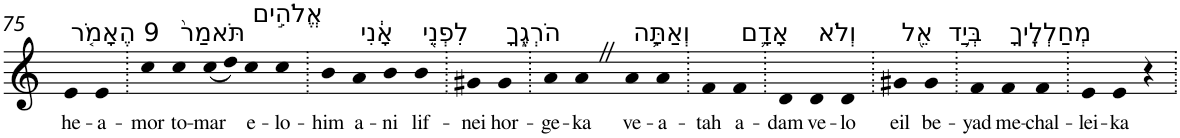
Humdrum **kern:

**kern	**text
*part1	*part1
*staff1	*staff1
*I"Piano	*
*I'Pno	*
!!LO:PB:g=z
*clefG2	*
*k[]	*
=75	=75
!LO:TX:a:t=9 הֶאָמֹ֤ר	!
!	!LO:LY:b
4e	he-
!	!LO:LY:b
4e	-a-
=76.	=76.
!	!LO:LY:b
4cc	-mor
!LO:TX:a:t=תֹּאמַר֙	!
!	!LO:LY:b
4cc	to-
!	!LO:LY:b
(<8cc	-mar
8dd)	.
!LO:TX:a:t=אֱלֹהִ֣ים	!
!	!LO:LY:b
4cc	e-
!	!LO:LY:b
4cc	-lo-
=77.	=77.
!	!LO:LY:b
4b	-him
!LO:TX:a:t=אָ֔נִי	!
!	!LO:LY:b
4a	a-
!	!LO:LY:b
4b	-ni
!LO:TX:a:t=לִפְנֵ֖י	!
!	!LO:LY:b
4b	lif-
=78.	=78.
!	!LO:LY:b
4g#X	-nei
!LO:TX:a:t=הֹרְגֶ֑ךָ	!
!	!LO:LY:b
4g#	hor-
=79.	=79.
!	!LO:LY:b
4a	-ge-
!	!LO:LY:b
4aZ	-ka
!LO:TX:a:t=וְאַתָּ֥ה	!
!	!LO:LY:b
4a	ve-
!	!LO:LY:b
4a	-a-
=80.	=80.
!	!LO:LY:b
4f	-tah
!LO:TX:a:t=אָדָ֛ם	!
!	!LO:LY:b
4f	a-
=81.	=81.
!	!LO:LY:b
4d	-dam
!LO:TX:a:t=וְלֹא	!
!	!LO:LY:b
4d	ve-
!	!LO:LY:b
4d	-lo
=82.	=82.
!LO:TX:a:t=אֵ֖ל	!
!	!LO:LY:b
4g#X	eil
!LO:TX:a:t=בְּיַ֥ד	!
!	!LO:LY:b
4g#	be-
=83.	=83.
!	!LO:LY:b
4f	-yad
!LO:TX:a:t=מְחַלְלֶֽיךָ	!
!	!LO:LY:b
4f	me-
!	!LO:LY:b
4f	-chal-
=84.	=84.
!	!LO:LY:b
4e	-lei-
!	!LO:LY:b
4e	-ka
4r	.
=.	=.
*-	*-
